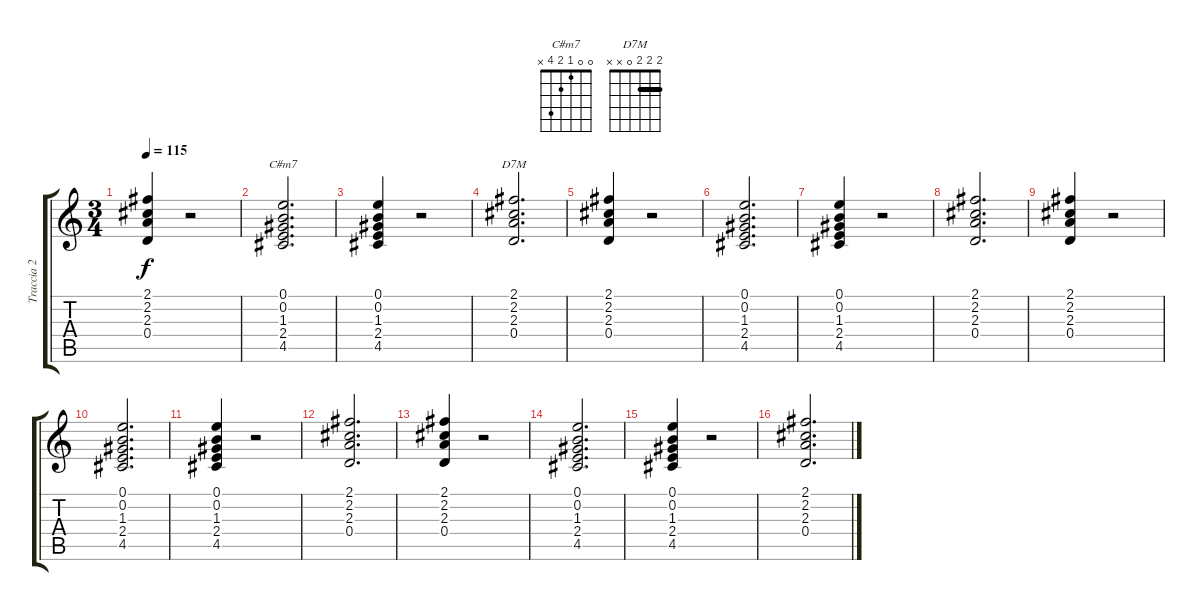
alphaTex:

\track ("Traccia 2" "Traccia 2") {instrument electricguitarclean}
\staff {score tabs}
\tuning (E4 B3 G3 D3 A2 E2) {hide}
\chord ("C#m7" 0 0 1 2 4 x)
\chord ("D7M" 2 2 2 0 x x) {barre 2}
\ts (3 4)
\tempo 115
\clef g2
\ks c
(2.1 2.2 2.3 0.4).4{dy f} r.2 |
(0.1 0.2 1.3 2.4 4.5).2{d ch "C#m7"} |
(0.1 0.2 1.3 2.4 4.5).4 r.2 |
(2.1 2.2 2.3 0.4).2{d ch "D7M"} |
(2.1 2.2 2.3 0.4).4 r.2 |
(0.1 0.2 1.3 2.4 4.5).2{d} |
(0.1 0.2 1.3 2.4 4.5).4 r.2 |
(2.1 2.2 2.3 0.4).2{d} |
(2.1 2.2 2.3 0.4).4 r.2 |
(0.1 0.2 1.3 2.4 4.5).2{d} |
(0.1 0.2 1.3 2.4 4.5).4 r.2 |
(2.1 2.2 2.3 0.4).2{d} |
(2.1 2.2 2.3 0.4).4 r.2 |
(0.1 0.2 1.3 2.4 4.5).2{d} |
(0.1 0.2 1.3 2.4 4.5).4 r.2 |
(2.1 2.2 2.3 0.4).2{d}
